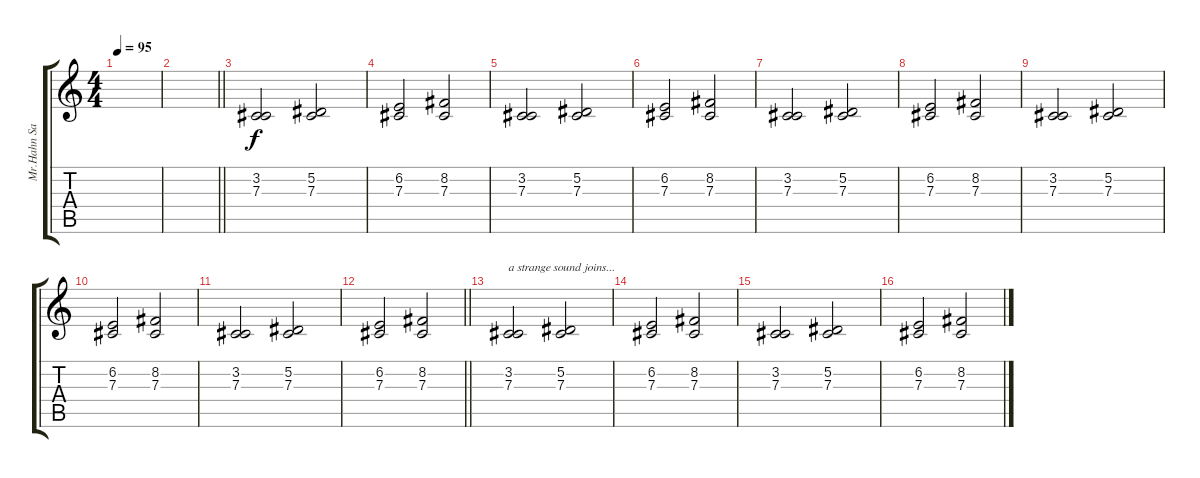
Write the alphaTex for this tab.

\track ("Mr.Hahn Sampler2" "Mr.Hahn Sa") {instrument acousticgrandpiano}
\staff {score tabs}
\tuning (Eb4 Bb3 Gb3 Db3 Ab2 Db2) {hide}
\ts (4 4)
\tempo 95
\clef g2
\ks c
|
\barLineRight lightlight
|
(3.2 7.3).2{dy f volume 7 instrument stringensemble1} (5.2 7.3).2 |
(6.2 7.3).2 (8.2 7.3).2 |
(3.2 7.3).2 (5.2 7.3).2 |
(6.2 7.3).2 (8.2 7.3).2 |
(3.2 7.3).2 (5.2 7.3).2 |
(6.2 7.3).2 (8.2 7.3).2 |
(3.2 7.3).2 (5.2 7.3).2 |
(6.2 7.3).2 (8.2 7.3).2 |
(3.2 7.3).2 (5.2 7.3).2 |
\barLineRight lightlight
(6.2 7.3).2 (8.2 7.3).2 |
(3.2 7.3).2{txt "a strange sound joins..."} (5.2 7.3).2 |
(6.2 7.3).2 (8.2 7.3).2 |
(3.2 7.3).2 (5.2 7.3).2 |
(6.2 7.3).2 (8.2 7.3).2
